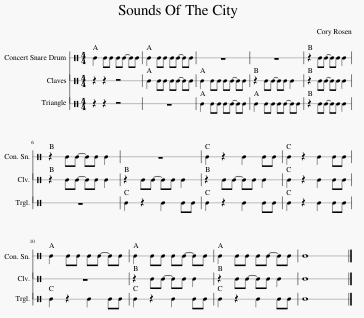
X:1
%%score 1 2 3
L:1/8
M:4/4
I:linebreak $
K:C
V:1 perc stafflines=1
K:none
V:2 perc stafflines=1
K:none
V:3 perc stafflines=1
K:none
V:1
 E2 EE EE- EE | E2 EE EE- EE | z8 | z8 | z2 EE- EE E2 |$ %5
 z2 EE- EE E2 | z8 | E2 z2 E2 EE | E2 z2 E2 EE |$ E2 EE EE- EE | %10
 E2 EE EE- EE | E2 EE EE- EE | E8 |] %13
V:2
 z2 z2 z4 | E2 EE EE- EE | E2 EE EE- EE | z2 EE- EE E2 | z2 EE- EE E2 |$ %5
 z2 EE- EE E2 | z2 EE- EE E2 | z2 EE- EE E2 | E2 z2 E2 EE |$ z8 | %10
 z2 EE- EE E2 | z2 EE- EE E2 | E8 |] %13
V:3
 z2 z2 z4 | z8 | E2 EE EE- EE | E2 EE EE- EE | z2 EE- EE E2 |$ %5
 z8 | E2 z2 E2 EE | E2 z2 E2 EE | E2 z2 E2 EE |$ E2 z2 E2 EE | %10
 E2 z2 E2 EE | E2 z2 E2 EE | E8 |] %13
